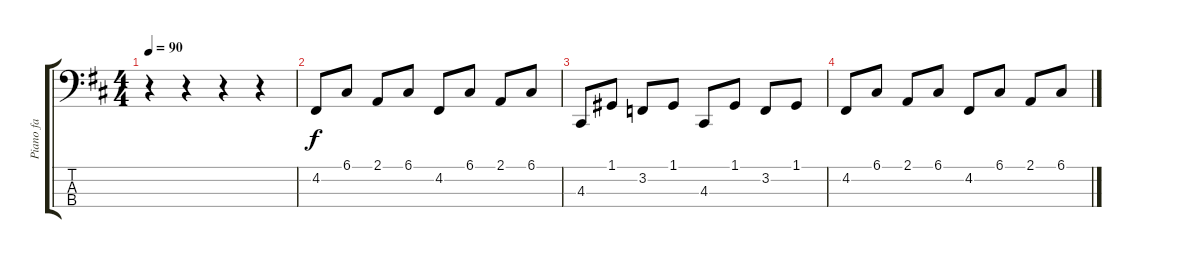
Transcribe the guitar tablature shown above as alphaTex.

\track ("Piano fa" "Piano fa") {instrument acousticgrandpiano}
\staff {score tabs}
\tuning (G2 D2 A1 E1) {hide}
\ts (4 4)
\tempo 90
\clef f4
\ks d
r.4{dy f instrument acousticgrandpiano} r.4 r.4 r.4 |
4.2.8 6.1.8 2.1.8 6.1.8 4.2.8 6.1.8 2.1.8 6.1.8 |
4.3.8 1.1.8 3.2.8 1.1.8 4.3.8 1.1.8 3.2.8 1.1.8 |
4.2.8 6.1.8 2.1.8 6.1.8 4.2.8 6.1.8 2.1.8 6.1.8
